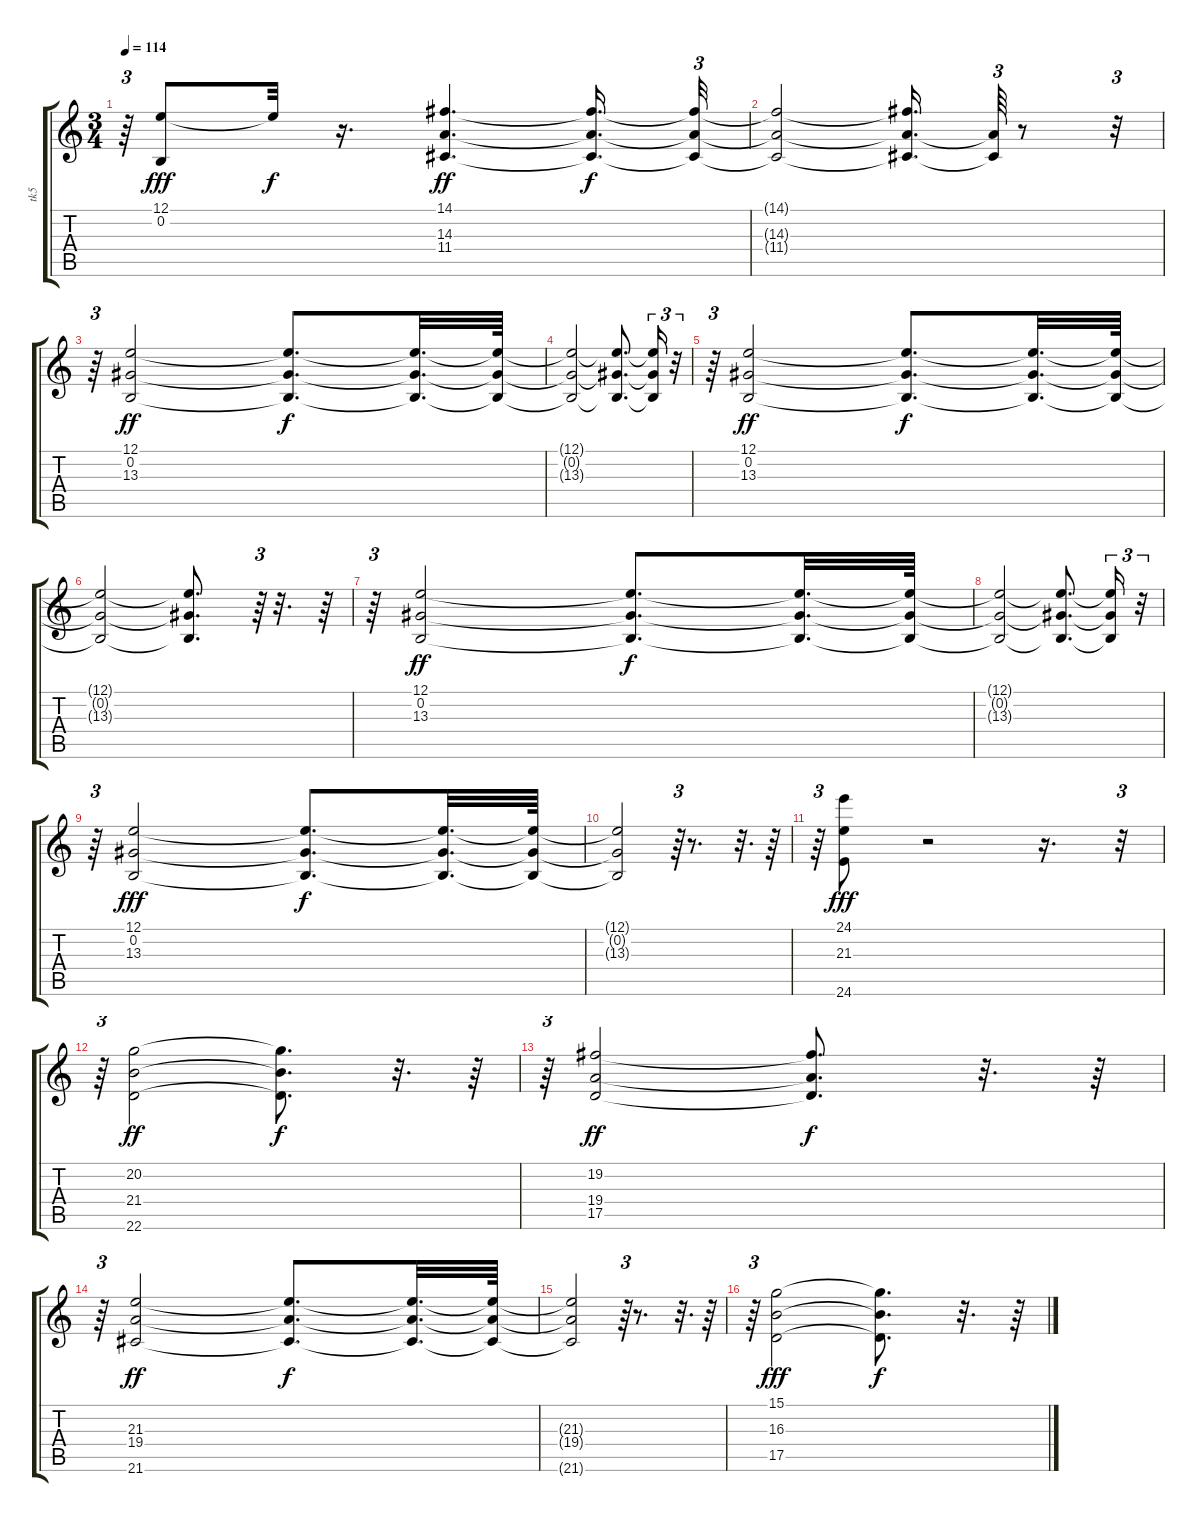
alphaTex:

\track ("tk5" "tk5") {instrument brasssection}
\staff {score tabs}
\tuning (E4 B3 G3 D3 A2 E2) {hide}
\ts (3 4)
\tempo 114
\clef g2
\ks c
r.64{tu (3 2) dy f} (12.1 0.2).8{dy fff} 12.1{t}.32{dy f} r.16{d} (14.1 14.3 11.4).4{d dy ff} (14.1{t} 14.3{t} 11.4{t}).16{d dy f} (14.1{t} 14.3{t} 11.4{t}).32{tu (3 2)} |
(14.1{t} 14.3{t} 11.4{t}).2 (14.1{t} 14.3{t} 11.4{t}).16{d} (14.3{t} 11.4{t}).64{tu (3 2)} r.8 r.32{tu (3 2)} |
r.64{tu (3 2)} (12.1 0.2 13.3).2{dy ff} (12.1{t} 0.2{t} 13.3{t}).8{d dy f} (12.1{t} 0.2{t} 13.3{t}).32{d} (12.1{t} 0.2{t} 13.3{t}).64 |
(12.1{t} 0.2{t} 13.3{t}).2 (12.1{t} 0.2{t} 13.3{t}).8{d} (12.1{t} 0.2{t} 13.3{t}).16{tu (3 2)} r.32{tu (3 2)} |
r.64{tu (3 2)} (12.1 0.2 13.3).2{dy ff} (12.1{t} 0.2{t} 13.3{t}).8{d dy f} (12.1{t} 0.2{t} 13.3{t}).32{d} (12.1{t} 0.2{t} 13.3{t}).64 |
(12.1{t} 0.2{t} 13.3{t}).2 (12.1{t} 0.2{t} 13.3{t}).8{d} r.64{tu (3 2)} r.32{d} r.64 |
r.64{tu (3 2)} (12.1 0.2 13.3).2{dy ff} (12.1{t} 0.2{t} 13.3{t}).8{d dy f} (12.1{t} 0.2{t} 13.3{t}).32{d} (12.1{t} 0.2{t} 13.3{t}).64 |
(12.1{t} 0.2{t} 13.3{t}).2 (12.1{t} 0.2{t} 13.3{t}).8{d} (12.1{t} 0.2{t} 13.3{t}).16{tu (3 2)} r.32{tu (3 2)} |
r.64{tu (3 2)} (12.1 0.2 13.3).2{dy fff} (12.1{t} 0.2{t} 13.3{t}).8{d dy f} (12.1{t} 0.2{t} 13.3{t}).32{d} (12.1{t} 0.2{t} 13.3{t}).64 |
(12.1{t} 0.2{t} 13.3{t}).2 r.64{tu (3 2)} r.8{d} r.32{d} r.64 |
r.64{tu (3 2)} (24.1 21.3 24.6).8{dy fff} r.2 r.16{d} r.32{tu (3 2)} |
r.64{tu (3 2)} (20.2 21.4 22.6).2{dy ff} (20.2{t} 21.4{t} 22.6{t}).8{d dy f} r.32{d} r.64 |
r.64{tu (3 2)} (19.2 19.4 17.5).2{dy ff} (19.2{t} 19.4{t} 17.5{t}).8{d dy f} r.32{d} r.64 |
r.64{tu (3 2)} (21.3 19.4 21.6).2{dy ff} (21.3{t} 19.4{t} 21.6{t}).8{d dy f} (21.3{t} 19.4{t} 21.6{t}).32{d} (21.3{t} 19.4{t} 21.6{t}).64 |
(21.3{t} 19.4{t} 21.6{t}).2 r.64{tu (3 2)} r.8{d} r.32{d} r.64 |
r.64{tu (3 2)} (15.1 16.3 17.5).2{dy fff} (15.1{t} 16.3{t} 17.5{t}).8{d dy f} r.32{d} r.64
